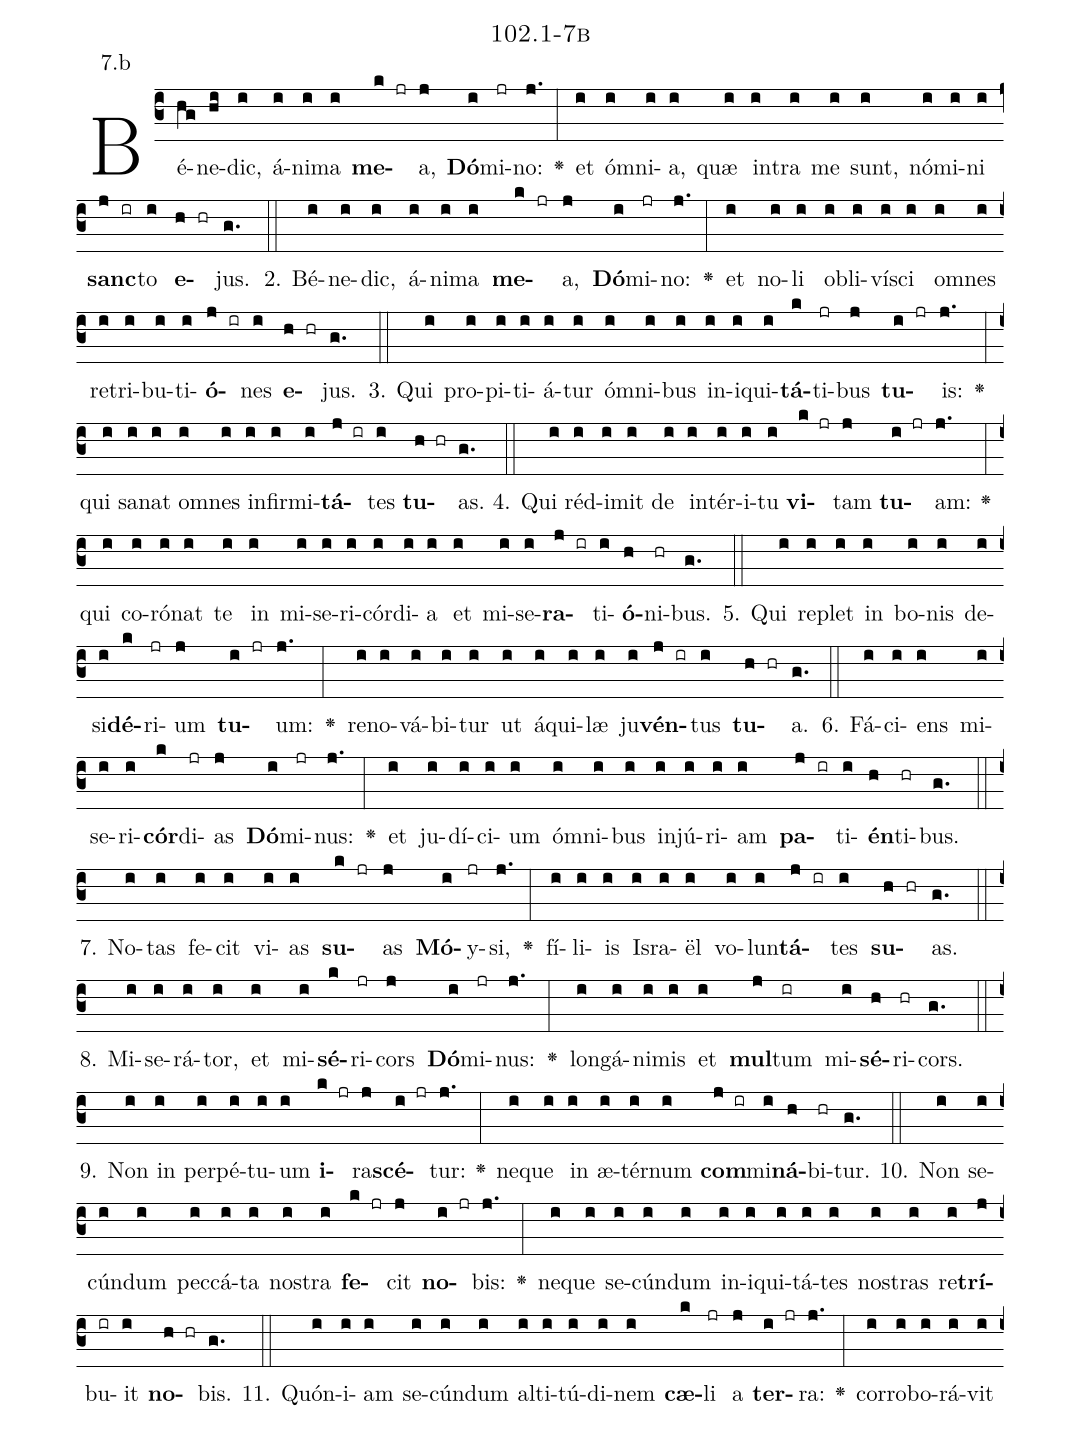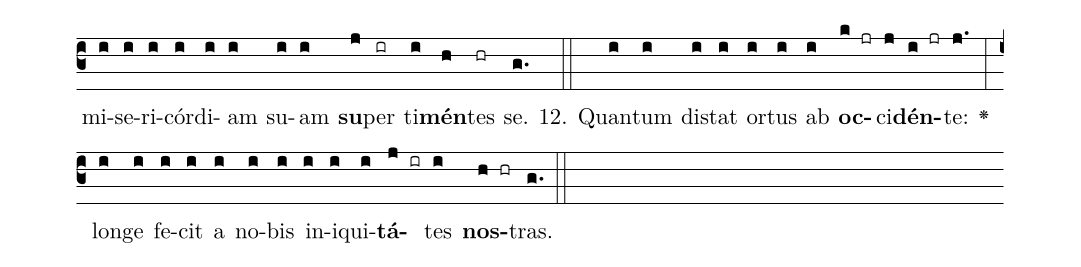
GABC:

name: 102.1-7b;
annotation: 7.b;
%%
(c3)Bé(hg)ne(hi)dic,(i) á(i)ni(i)ma(i) <b>me</b>(k jr)a,(j) <b>Dó</b>(i)mi(jr)no:(j.) <v>\greheightstar</v>(:) et(i) óm(i)ni(i)a,(i) quæ(i) in(i)tra(i) me(i) sunt,(i) nó(i)mi(i)ni(i) <b>sanc</b>(j ir)to(i) <b>e</b>(h hr)jus.(g.) (::)
2. Bé(i)ne(i)dic,(i) á(i)ni(i)ma(i) <b>me</b>(k jr)a,(j) <b>Dó</b>(i)mi(jr)no:(j.) <v>\greheightstar</v>(:) et(i) no(i)li(i) ob(i)li(i)ví(i)sci(i) om(i)nes(i) re(i)tri(i)bu(i)ti(i)<b>ó</b>(j ir)nes(i) <b>e</b>(h hr)jus.(g.) (::)
3. Qui(i) pro(i)pi(i)ti(i)á(i)tur(i) óm(i)ni(i)bus(i) in(i)i(i)qui(i)<b>tá</b>(k)ti(jr)bus(j) <b>tu</b>(i jr)is:(j.) <v>\greheightstar</v>(:) qui(i) sa(i)nat(i) om(i)nes(i) in(i)fir(i)mi(i)<b>tá</b>(j ir)tes(i) <b>tu</b>(h hr)as.(g.) (::)
4. Qui(i) réd(i)i(i)mit(i) de(i) in(i)tér(i)i(i)tu(i) <b>vi</b>(k jr)tam(j) <b>tu</b>(i jr)am:(j.) <v>\greheightstar</v>(:) qui(i) co(i)ró(i)nat(i) te(i) in(i) mi(i)se(i)ri(i)cór(i)di(i)a(i) et(i) mi(i)se(i)<b>ra</b>(j ir)ti(i)<b>ó</b>(h)ni(hr)bus.(g.) (::)
5. Qui(i) re(i)plet(i) in(i) bo(i)nis(i) de(i)si(i)<b>dé</b>(k)ri(jr)um(j) <b>tu</b>(i jr)um:(j.) <v>\greheightstar</v>(:) re(i)no(i)vá(i)bi(i)tur(i) ut(i) á(i)qui(i)læ(i) ju(i)<b>vén</b>(j ir)tus(i) <b>tu</b>(h hr)a.(g.) (::)
6. Fá(i)ci(i)ens(i) mi(i)se(i)ri(i)<b>cór</b>(k)di(jr)as(j) <b>Dó</b>(i)mi(jr)nus:(j.) <v>\greheightstar</v>(:) et(i) ju(i)dí(i)ci(i)um(i) óm(i)ni(i)bus(i) in(i)jú(i)ri(i)am(i) <b>pa</b>(j ir)ti(i)<b>én</b>(h)ti(hr)bus.(g.) (::)
7. No(i)tas(i) fe(i)cit(i) vi(i)as(i) <b>su</b>(k jr)as(j) <b>Mó</b>(i)y(jr)si,(j.) <v>\greheightstar</v>(:) fí(i)li(i)is(i) Is(i)ra(i)ël(i) vo(i)lun(i)<b>tá</b>(j ir)tes(i) <b>su</b>(h hr)as.(g.) (::)
8. Mi(i)se(i)rá(i)tor,(i) et(i) mi(i)<b>sé</b>(k)ri(jr)cors(j) <b>Dó</b>(i)mi(jr)nus:(j.) <v>\greheightstar</v>(:) long(i)á(i)ni(i)mis(i) et(i) <b>mul</b>(j)tum(ir) mi(i)<b>sé</b>(h)ri(hr)cors.(g.) (::)
9. Non(i) in(i) per(i)pé(i)tu(i)um(i) <b>i</b>(k jr)ra(j)<b>scé</b>(i jr)tur:(j.) <v>\greheightstar</v>(:) ne(i)que(i) in(i) æ(i)tér(i)num(i) <b>com</b>(j ir)mi(i)<b>ná</b>(h)bi(hr)tur.(g.) (::)
10. Non(i) se(i)cún(i)dum(i) pec(i)cá(i)ta(i) nos(i)tra(i) <b>fe</b>(k jr)cit(j) <b>no</b>(i jr)bis:(j.) <v>\greheightstar</v>(:) ne(i)que(i) se(i)cún(i)dum(i) in(i)i(i)qui(i)tá(i)tes(i) nos(i)tras(i) re(i)<b>trí</b>(j)bu(ir)it(i) <b>no</b>(h hr)bis.(g.) (::)
11. Quón(i)i(i)am(i) se(i)cún(i)dum(i) al(i)ti(i)tú(i)di(i)nem(i) <b>cæ</b>(k)li(jr) a(j) <b>ter</b>(i jr)ra:(j.) <v>\greheightstar</v>(:) cor(i)ro(i)bo(i)rá(i)vit(i) mi(i)se(i)ri(i)cór(i)di(i)am(i) su(i)am(i) <b>su</b>(j)per(ir) ti(i)<b>mén</b>(h)tes(hr) se.(g.) (::)
12. Quan(i)tum(i) di(i)stat(i) or(i)tus(i) ab(i) <b>oc</b>(k jr)ci(j)<b>dén</b>(i jr)te:(j.) <v>\greheightstar</v>(:) lon(i)ge(i) fe(i)cit(i) a(i) no(i)bis(i) in(i)i(i)qui(i)<b>tá</b>(j ir)tes(i) <b>nos</b>(h hr)tras.(g.) (::)
